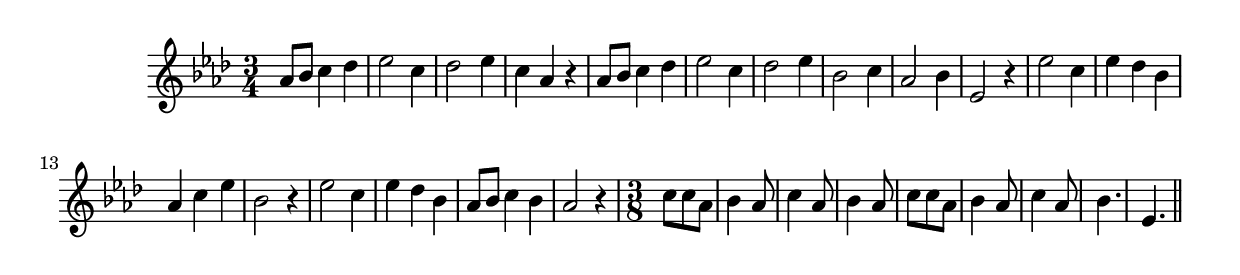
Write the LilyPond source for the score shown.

\version "2.19.49"
%{\header {
  title = "folk song"
  composer = "anonymous"
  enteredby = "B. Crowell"
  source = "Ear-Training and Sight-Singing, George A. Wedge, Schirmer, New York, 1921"
}%}
\score{{\key as \major
\time 3/4
%{\tempo 4=90
%}\relative as' {
  as8 bes c4 des | es2 c4 | des2 es4 | c4 as r | as8 bes8 c4 des | es2 c4 | des2 es4 | bes2 c4 | as2 bes4 | es,2 r4 |
  es'2 c4 | es4 des bes | as c es | bes2 r4 | es2 c4 | es4 des bes | as8 bes c4 bes | as2 r4 |
  \time 3/8
  c8 c as | bes4 as8 | c4 as8 | bes4 as8 |   c8 c as | bes4 as8 | c4 as8 | bes4. | es,4. 
  \bar "||"
}

}}